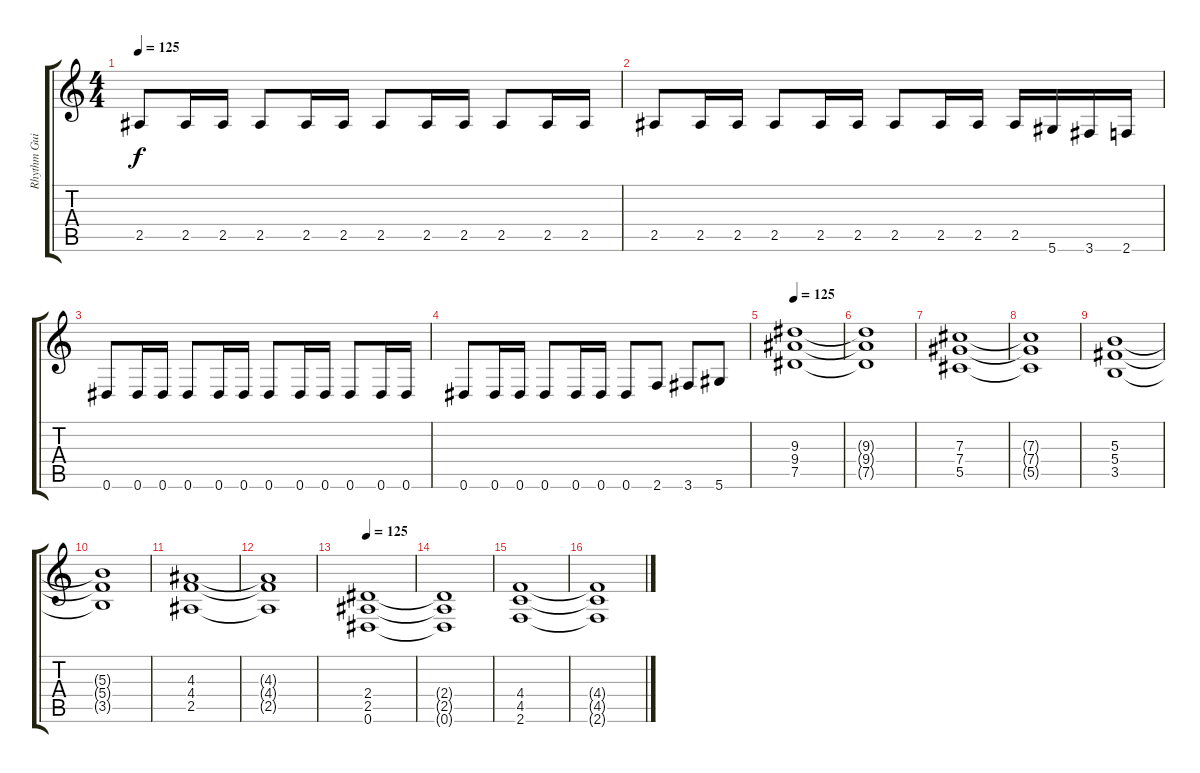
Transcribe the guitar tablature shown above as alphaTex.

\track ("Rhythm Guitar" "Rhythm Gui") {instrument distortionguitar}
\staff {score tabs}
\tuning (Eb4 Bb3 Gb3 Db3 Ab2 Eb2) {hide}
\ts (4 4)
\tempo 125
\clef g2
\ks c
2.5.8{dy f} 2.5.16 2.5.16 2.5.8 2.5.16 2.5.16 2.5.8 2.5.16 2.5.16 2.5.8 2.5.16 2.5.16 |
2.5.8 2.5.16 2.5.16 2.5.8 2.5.16 2.5.16 2.5.8 2.5.16 2.5.16 2.5.16 5.6.16 3.6.16 2.6.16 |
0.6.8 0.6.16 0.6.16 0.6.8 0.6.16 0.6.16 0.6.8 0.6.16 0.6.16 0.6.8 0.6.16 0.6.16 |
0.6.8 0.6.16 0.6.16 0.6.8 0.6.16 0.6.16 0.6.8 2.6.8 3.6.8 5.6.8 |
\tempo 125
(9.3 9.4 7.5).1 |
(9.3{t} 9.4{t} 7.5{t}).1 |
(7.3 7.4 5.5).1 |
(7.3{t} 7.4{t} 5.5{t}).1 |
(5.3 5.4 3.5).1 |
(5.3{t} 5.4{t} 3.5{t}).1 |
(4.3 4.4 2.5).1 |
(4.3{t} 4.4{t} 2.5{t}).1 |
\tempo 125
(2.4 2.5 0.6).1 |
(2.4{t} 2.5{t} 0.6{t}).1 |
(4.4 4.5 2.6).1 |
(4.4{t} 4.5{t} 2.6{t}).1
